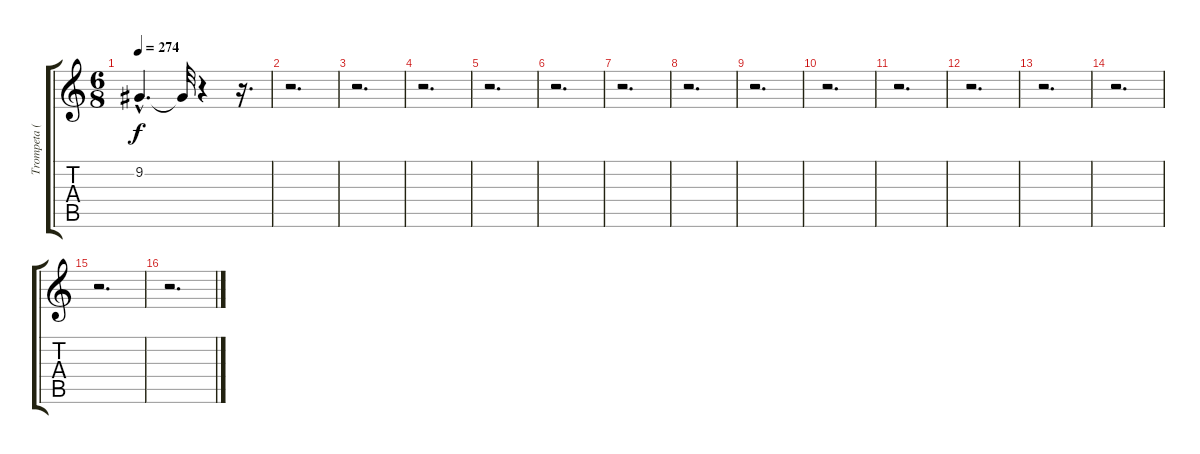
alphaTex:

\track ("Trompeta (Adornos" "Trompeta (") {instrument trumpet}
\staff {score tabs}
\tuning (E4 B3 G3 D3 A2 E2) {hide}
\ts (6 8)
\tempo 274
\clef g2
\ks c
9.2{hac t}.4{d dy f} 9.2{t}.32 r.4 r.16{d} |
r.2{d} |
r.2{d} |
r.2{d} |
r.2{d} |
r.2{d} |
r.2{d} |
r.2{d} |
r.2{d} |
r.2{d} |
r.2{d} |
r.2{d} |
r.2{d} |
r.2{d} |
r.2{d} |
r.2{d}
